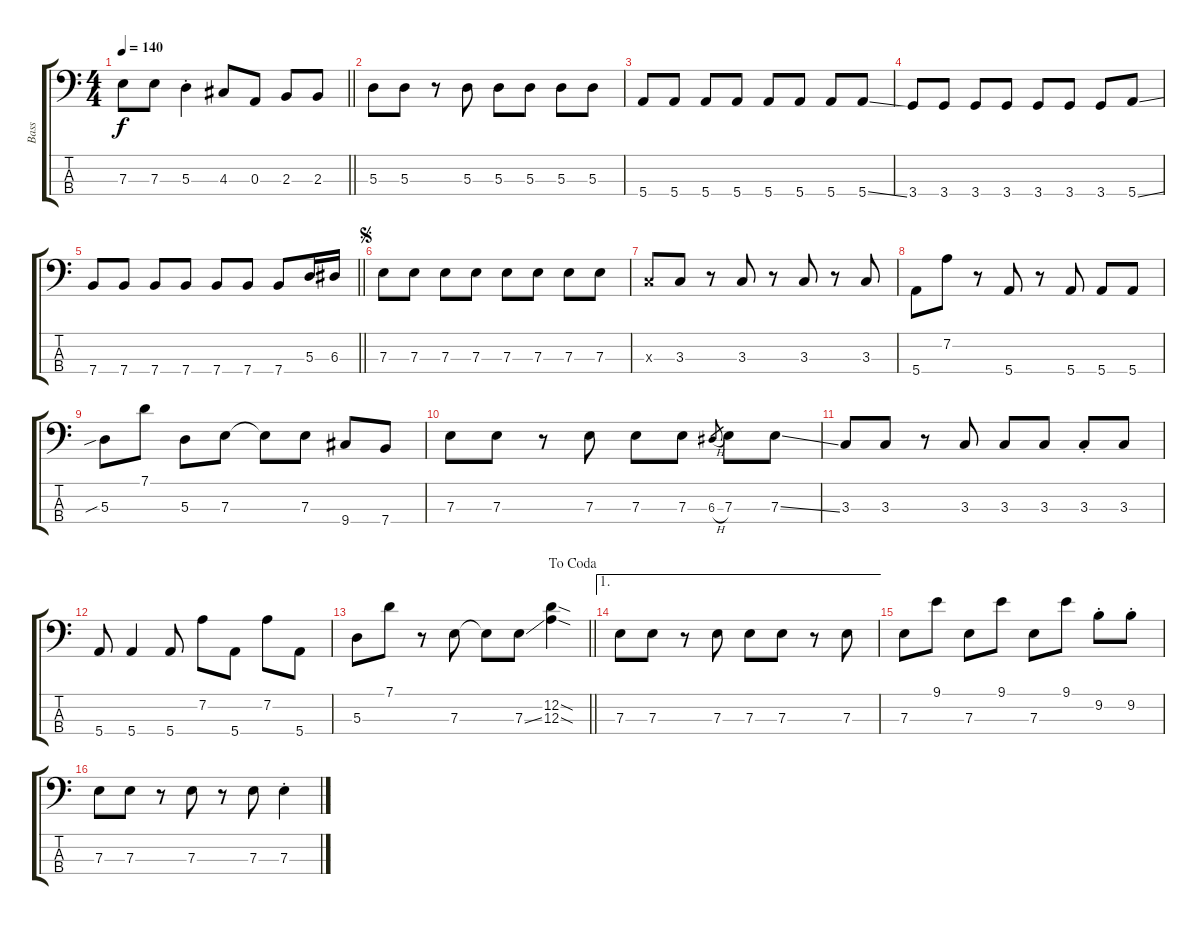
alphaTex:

\track ("Bass" "Bass") {instrument electricbassfinger}
\staff {score tabs}
\tuning (G2 D2 A1 E1) {hide}
\ts (4 4)
\tempo 140
\clef f4
\barLineRight lightlight
\ks c
7.3.8{dy f} 7.3.8 5.3{st}.4 4.3.8 0.3.8 2.3.8 2.3.8 |
5.3.8 5.3.8 r.8 5.3.8 5.3.8 5.3.8 5.3.8 5.3.8 |
5.4.8 5.4.8 5.4.8 5.4.8 5.4.8 5.4.8 5.4.8 5.4{ss}.8 |
3.4.8 3.4.8 3.4.8 3.4.8 3.4.8 3.4.8 3.4.8 5.4{ss}.8 |
\barLineRight lightlight
7.4.8 7.4.8 7.4.8 7.4.8 7.4.8 7.4.8 7.4.8 5.3.16 6.3.16 |
\jump segno
7.3.8 7.3.8 7.3.8 7.3.8 7.3.8 7.3.8 7.3.8 7.3.8 |
3.3{x}.8 3.3.8 r.8 3.3.8 r.8 3.3.8 r.8 3.3.8 |
5.4.8 7.2.8 r.8 5.4.8 r.8 5.4.8 5.4.8 5.4.8 |
5.3{sib}.8 7.1.8 5.3.8 7.3.8 7.3{t}.8 7.3.8 9.4.8 7.4.8 |
7.3.8 7.3.8 r.8 7.3.8 7.3.8 7.3.8 6.3{h}.8{gr} 7.3.8 7.3{ss}.8 |
3.3.8 3.3.8 r.8 3.3.8 3.3.8 3.3.8 3.3{st}.8 3.3.8 |
5.4.8 5.4.4 5.4.8 7.2.8 5.4.8 7.2.8 5.4.8 |
\jump dacoda
\barLineRight lightlight
5.3.8 7.1.8 r.8 7.3.8 7.3{t}.8 7.3{ss}.8 (12.2{sod} 12.3{sod}).4 |
\ae 1
7.3.8 7.3.8 r.8 7.3.8 7.3.8 7.3.8 r.8 7.3.8 |
7.3.8 9.1.8 7.3.8 9.1.8 7.3.8 9.1.8 9.2{st}.8 9.2{st}.8 |
7.3.8 7.3.8 r.8 7.3.8 r.8 7.3.8 7.3{st}.4
